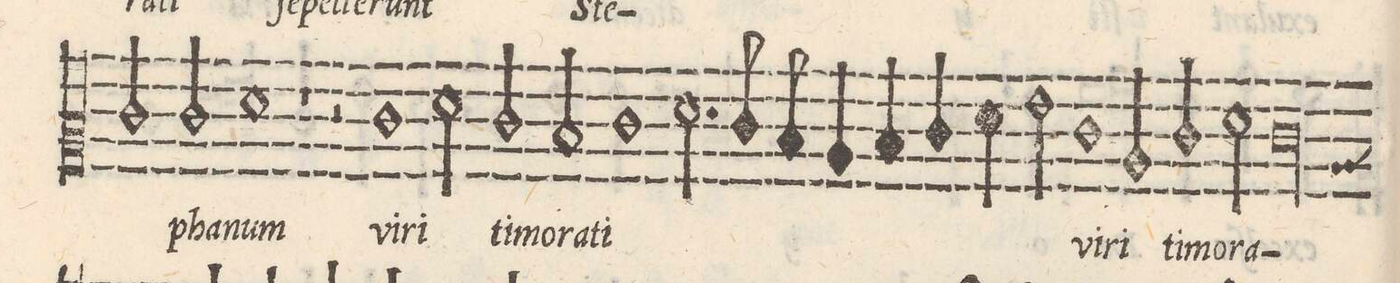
**kern	**text
*I"ALTVS	*
*clefC2	*
*k[]	*
*met(C|)	*
*M2/1	*
2e/	.
2e/	-pha-
1f	-num
=25-	=25-
1r	.
2r	.
1e\	vi-
=26-	=26-
2f\	-ri
2e/	ti-
2d/	-mo-
=27-	=27-
1e	-ra-
2.f\	-ti
8e/	.
8d/	.
=28-	=28-
4cny/	.
4d/	.
4e/	.
4f\	.
2g\	.
1e\	vi-
=29-	=29-
2c/	-ri
2e/	ti-
2f\	-mo-
=30-	=30-
00e	-ra-
*custos:c#	*
=31-	=31-
=32-	=32-
*-	*-
